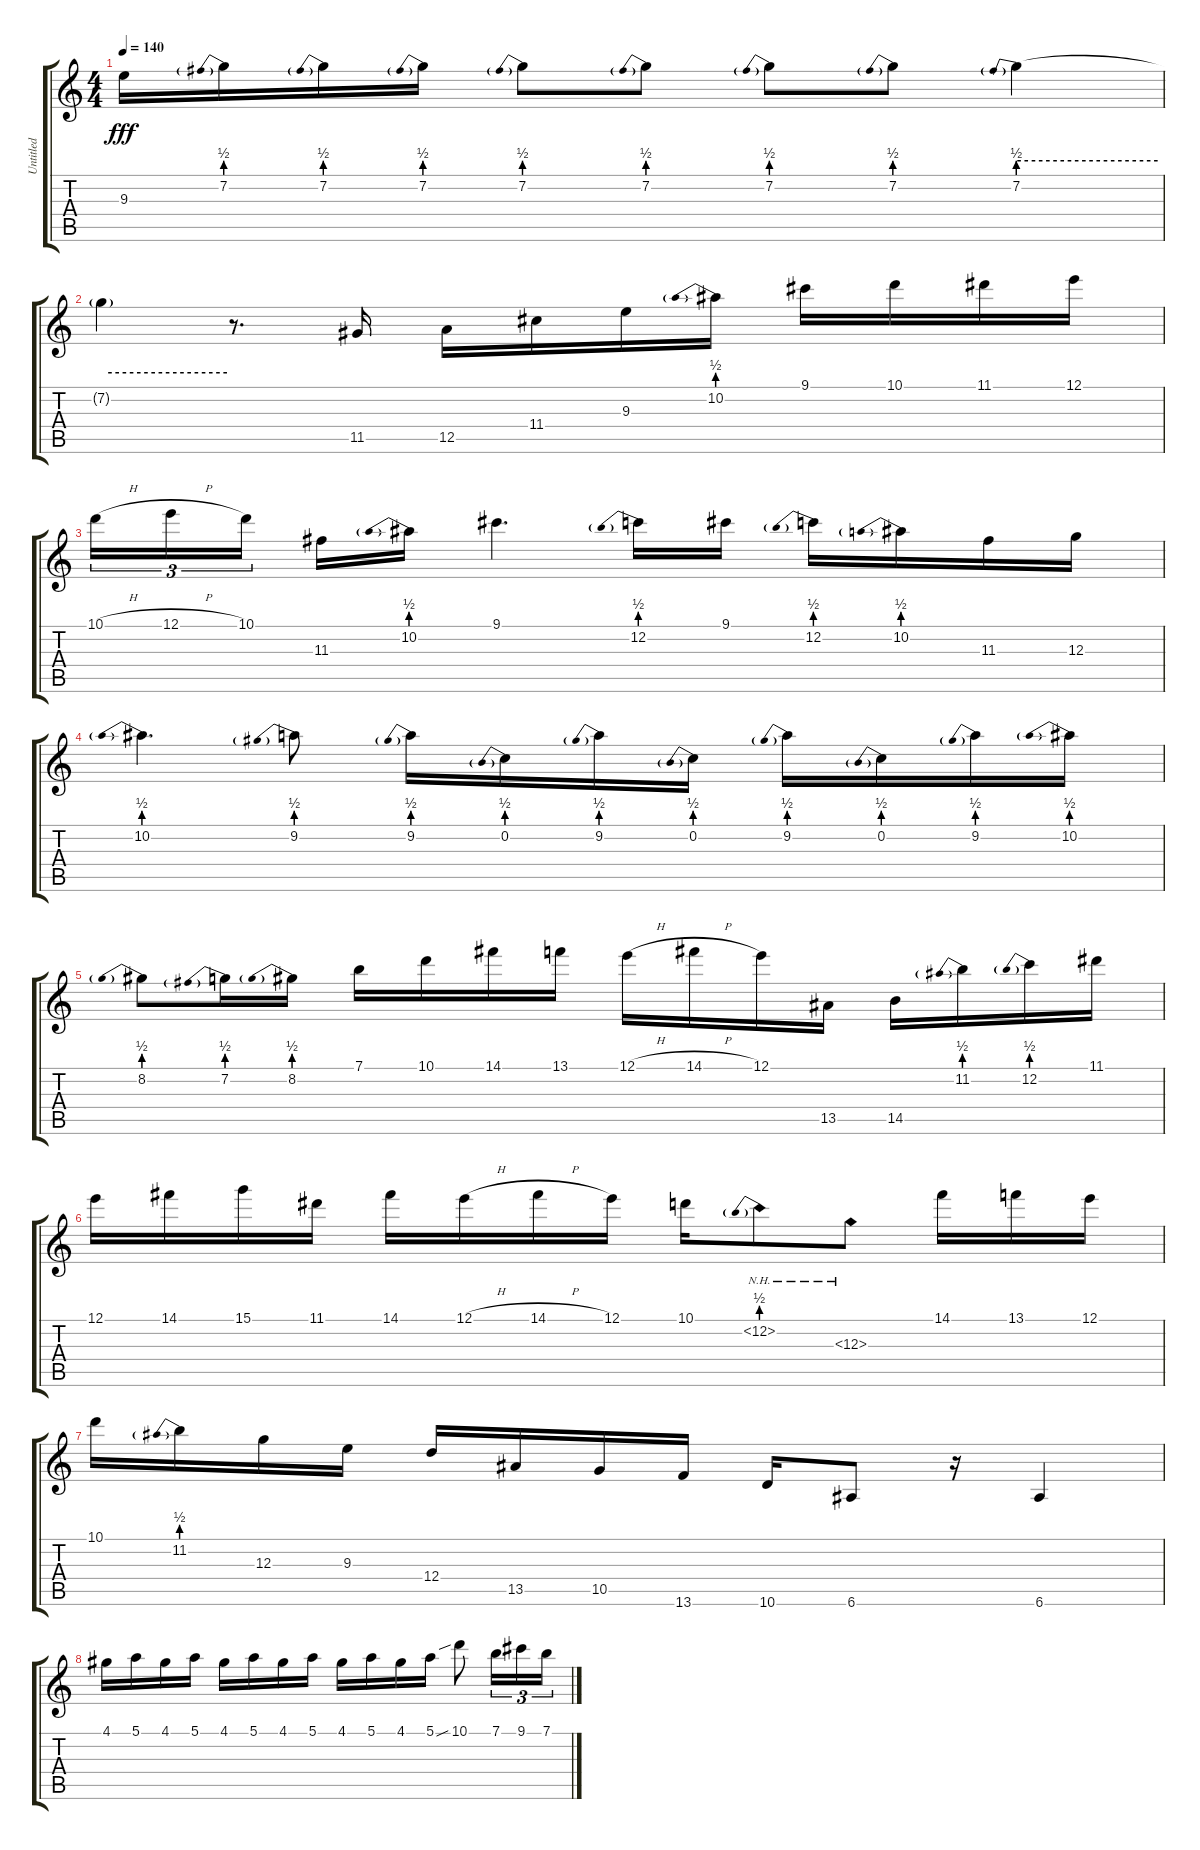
\track ("Untitled" "Untitled") {instrument acousticguitarsteel}
\staff {score tabs}
\tuning (E4 B3 G3 D3 A2 E2) {hide}
\ts (4 4)
\tempo 140
\clef g2
\ks c
9.3.16{dy fff} 7.2{be (prebend 0 2 60 2)}.16 7.2{be (prebend 0 2 60 2)}.16 7.2{be (prebend 0 2 60 2)}.16 7.2{be (prebend 0 2 60 2)}.8 7.2{be (prebend 0 2 60 2)}.8 7.2{be (prebend 0 2 60 2)}.8 7.2{be (prebend 0 2 60 2)}.8 7.2{be (prebend 0 2 60 2)}.4 |
7.2{be (hold 0 2 60 2) t}.4 r.8{d} 11.5.16 12.5.16 11.4.16 9.3.16 10.2{be (prebend 0 2 60 2)}.16 9.1.16 10.1.16 11.1.16 12.1.16 |
10.1{h}.16{tu (3 2)} 12.1{h}.16{tu (3 2)} 10.1.16{tu (3 2) beam splitsecondary} 11.3.16 10.2{be (prebend 0 2 60 2)}.16 9.1.4{d} 12.2{be (prebend 0 2 60 2)}.16 9.1.16 12.2{be (prebend 0 2 60 2)}.16 10.2{be (prebend 0 2 60 2)}.16 11.3.16 12.3.16 |
10.2{be (prebend 0 2 60 2)}.4{d} 9.2{be (prebend 0 2 60 2)}.8 9.2{be (prebend 0 2 60 2)}.16 0.2{be (prebend 0 2 60 2)}.16 9.2{be (prebend 0 2 60 2)}.16 0.2{be (prebend 0 2 60 2)}.16 9.2{be (prebend 0 2 60 2)}.16 0.2{be (prebend 0 2 60 2)}.16 9.2{be (prebend 0 2 60 2)}.16 10.2{be (prebend 0 2 60 2)}.16 |
8.2{be (prebend 0 2 60 2)}.8 7.2{be (prebend 0 2 60 2)}.16 8.2{be (prebend 0 2 60 2)}.16 7.1.16 10.1.16 14.1.16 13.1.16 12.1{h}.16 14.1{h}.16 12.1.16 13.5.16 14.5.16 11.2{be (prebend 0 2 60 2)}.16 12.2{be (prebend 0 2 60 2)}.16 11.1.16 |
12.1.16 14.1.16 15.1.16 11.1.16 14.1.16 12.1{h}.16 14.1{h}.16 12.1.16 10.1.16 12.2{be (prebend 0 2 60 2) nh}.8 12.3{nh}.8 14.1.16 13.1.16 12.1.16 |
10.1.16 11.2{be (prebend 0 2 60 2)}.16 12.3.16 9.3.16 12.4.16 13.5.16 10.5.16 13.6.16 10.6.16 6.6.8 r.16 6.6.4 |
4.1.16 5.1.16 4.1.16 5.1.16 4.1.16 5.1.16 4.1.16 5.1.16 4.1.16 5.1.16 4.1.16 5.1.16 10.1{sib}.8 7.1.16{tu (3 2)} 9.1.16{tu (3 2)} 7.1.16{tu (3 2)}
